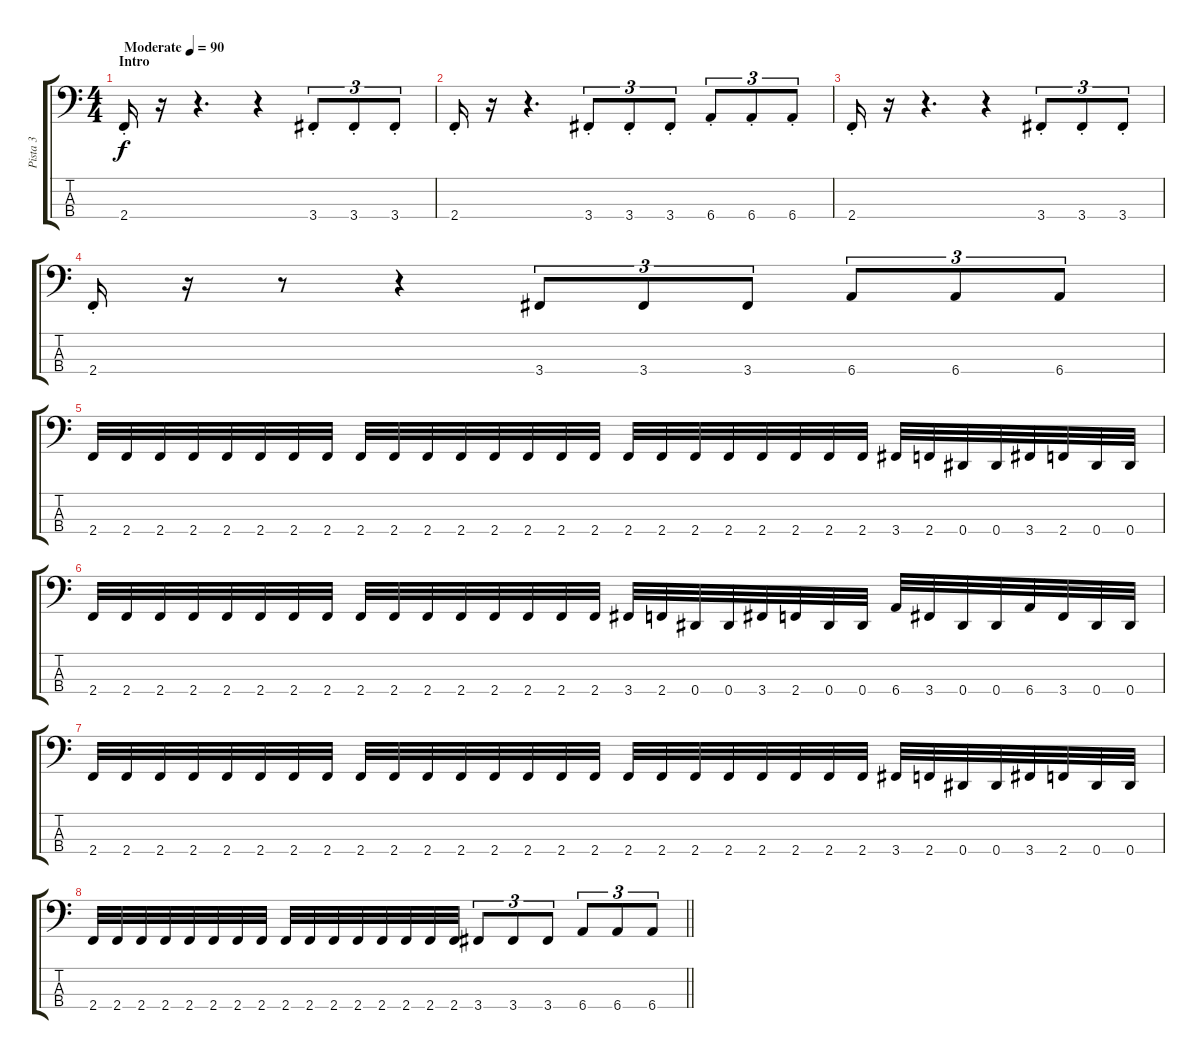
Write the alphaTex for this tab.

\track ("Pista 3" "Pista 3") {instrument electricbassfinger}
\staff {score tabs}
\tuning (Gb2 Db2 Ab1 Eb1) {hide}
\ts (4 4)
\section ("" "Intro")
\tempo (90 "Moderate")
\clef f4
\ks c
2.4{st}.16{dy f instrument electricbassfinger} r.16 r.4{d} r.4 3.4{st}.8{tu (3 2)} 3.4{st}.8{tu (3 2)} 3.4{st}.8{tu (3 2)} |
2.4{st}.16 r.16 r.4{d} 3.4{st}.8{tu (3 2)} 3.4{st}.8{tu (3 2)} 3.4{st}.8{tu (3 2)} 6.4{st}.8{tu (3 2)} 6.4{st}.8{tu (3 2)} 6.4{st}.8{tu (3 2)} |
2.4{st}.16 r.16 r.4{d} r.4 3.4{st}.8{tu (3 2)} 3.4{st}.8{tu (3 2)} 3.4{st}.8{tu (3 2)} |
2.4{st}.16 r.16 r.8 r.4 3.4.8{tu (3 2)} 3.4.8{tu (3 2)} 3.4.8{tu (3 2)} 6.4.8{tu (3 2)} 6.4.8{tu (3 2)} 6.4.8{tu (3 2)} |
2.4.32 2.4.32 2.4.32 2.4.32 2.4.32 2.4.32 2.4.32 2.4.32 2.4.32 2.4.32 2.4.32 2.4.32 2.4.32 2.4.32 2.4.32 2.4.32 2.4.32 2.4.32 2.4.32 2.4.32 2.4.32 2.4.32 2.4.32 2.4.32 3.4.32 2.4.32 0.4.32 0.4.32 3.4.32 2.4.32 0.4.32 0.4.32 |
2.4.32 2.4.32 2.4.32 2.4.32 2.4.32 2.4.32 2.4.32 2.4.32 2.4.32 2.4.32 2.4.32 2.4.32 2.4.32 2.4.32 2.4.32 2.4.32 3.4.32 2.4.32 0.4.32 0.4.32 3.4.32 2.4.32 0.4.32 0.4.32 6.4.32 3.4.32 0.4.32 0.4.32 6.4.32 3.4.32 0.4.32 0.4.32 |
2.4.32 2.4.32 2.4.32 2.4.32 2.4.32 2.4.32 2.4.32 2.4.32 2.4.32 2.4.32 2.4.32 2.4.32 2.4.32 2.4.32 2.4.32 2.4.32 2.4.32 2.4.32 2.4.32 2.4.32 2.4.32 2.4.32 2.4.32 2.4.32 3.4.32 2.4.32 0.4.32 0.4.32 3.4.32 2.4.32 0.4.32 0.4.32 |
\barLineRight lightlight
2.4.32 2.4.32 2.4.32 2.4.32 2.4.32 2.4.32 2.4.32 2.4.32 2.4.32 2.4.32 2.4.32 2.4.32 2.4.32 2.4.32 2.4.32 2.4.32 3.4.8{tu (3 2)} 3.4.8{tu (3 2)} 3.4.8{tu (3 2)} 6.4.8{tu (3 2)} 6.4.8{tu (3 2)} 6.4.8{tu (3 2)}
